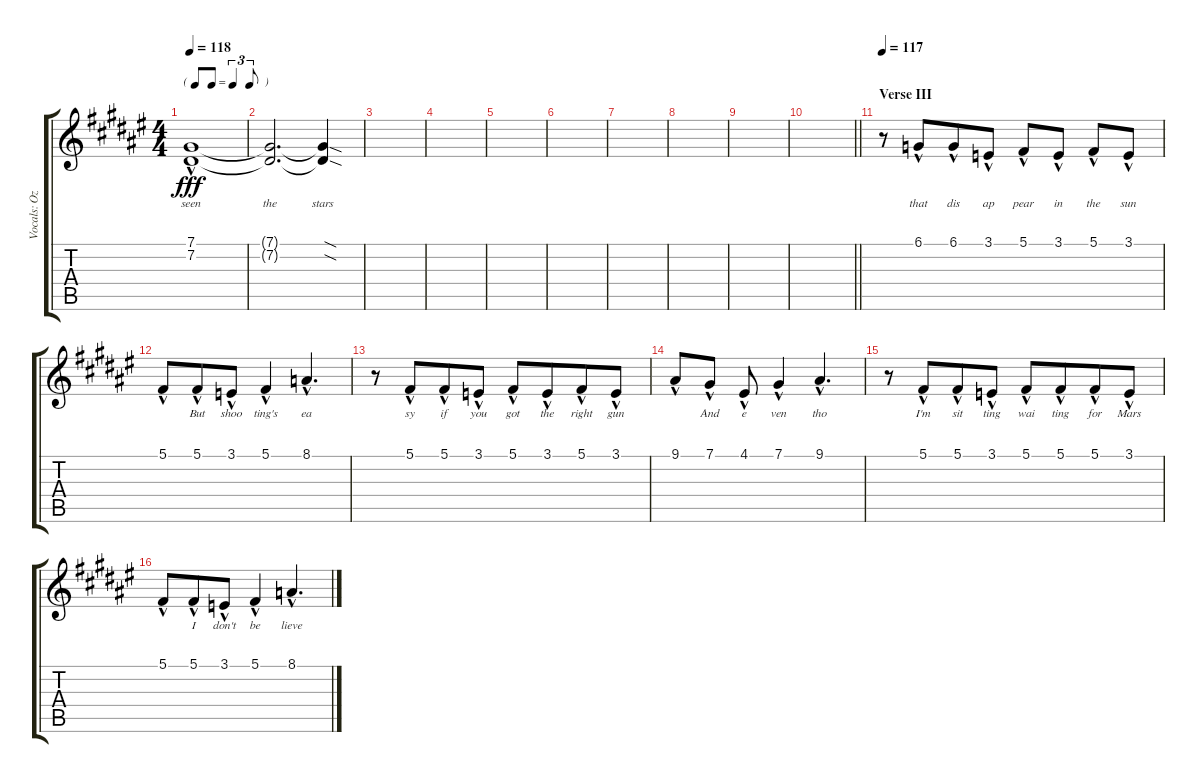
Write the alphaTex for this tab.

\track ("Vocals: Ozzy" "Vocals: Oz") {instrument lead2sawtooth}
\staff {score tabs}
\tuning (Db4 Ab3 E3 B2 Gb2 Db2) {hide}
\ts (4 4)
\tf triplet8th
\tempo 118
\clef g2
\ks f#
(7.1{hac} 7.2{hac}).1{lyrics (0 "seen") lyrics (1 "") lyrics (2 "") lyrics (3 "") lyrics (4 "") dy fff} |
(7.1{t} 7.2{t}).2{d lyrics (0 "the") lyrics (1 "") lyrics (2 "") lyrics (3 "") lyrics (4 "")} (7.1{sod t} 7.2{sod t}).4{lyrics (0 "stars") lyrics (1 "") lyrics (2 "") lyrics (3 "") lyrics (4 "")} |
|
|
|
|
|
|
|
\barLineRight lightlight
|
\section ("" "Verse III")
\tempo 117
r.8 6.1{hac}.8{lyrics (0 "that") lyrics (1 "") lyrics (2 "") lyrics (3 "") lyrics (4 "") beam merge} 6.1{hac}.8{lyrics (0 "dis") lyrics (1 "") lyrics (2 "") lyrics (3 "") lyrics (4 "")} 3.1{hac}.8{lyrics (0 "ap") lyrics (1 "") lyrics (2 "") lyrics (3 "") lyrics (4 "")} 5.1{hac}.8{lyrics (0 "pear") lyrics (1 "") lyrics (2 "") lyrics (3 "") lyrics (4 "")} 3.1{hac}.8{lyrics (0 "in") lyrics (1 "") lyrics (2 "") lyrics (3 "") lyrics (4 "")} 5.1{hac}.8{lyrics (0 "the") lyrics (1 "") lyrics (2 "") lyrics (3 "") lyrics (4 "")} 3.1{hac}.8{lyrics (0 "sun") lyrics (1 "") lyrics (2 "") lyrics (3 "") lyrics (4 "")} |
5.1{hac}.8{lyrics (0 "") lyrics (1 "") lyrics (2 "") lyrics (3 "") lyrics (4 "")} 5.1{hac}.8{lyrics (0 "But") lyrics (1 "") lyrics (2 "") lyrics (3 "") lyrics (4 "") beam merge} 3.1{hac}.8{lyrics (0 "shoo") lyrics (1 "") lyrics (2 "") lyrics (3 "") lyrics (4 "")} 5.1{hac}.4{lyrics (0 "ting's") lyrics (1 "") lyrics (2 "") lyrics (3 "") lyrics (4 "")} 8.1{hac}.4{d lyrics (0 "ea") lyrics (1 "") lyrics (2 "") lyrics (3 "") lyrics (4 "")} |
r.8 5.1{hac}.8{lyrics (0 "sy") lyrics (1 "") lyrics (2 "") lyrics (3 "") lyrics (4 "") beam merge} 5.1{hac}.8{lyrics (0 "if") lyrics (1 "") lyrics (2 "") lyrics (3 "") lyrics (4 "")} 3.1{hac}.8{lyrics (0 "you") lyrics (1 "") lyrics (2 "") lyrics (3 "") lyrics (4 "")} 5.1{hac}.8{lyrics (0 "got") lyrics (1 "") lyrics (2 "") lyrics (3 "") lyrics (4 "")} 3.1{hac}.8{lyrics (0 "the") lyrics (1 "") lyrics (2 "") lyrics (3 "") lyrics (4 "") beam merge} 5.1{hac}.8{lyrics (0 "right") lyrics (1 "") lyrics (2 "") lyrics (3 "") lyrics (4 "")} 3.1{hac}.8{lyrics (0 "gun") lyrics (1 "") lyrics (2 "") lyrics (3 "") lyrics (4 "")} |
9.1{hac}.8{lyrics (0 "") lyrics (1 "") lyrics (2 "") lyrics (3 "") lyrics (4 "")} 7.1{hac}.8{lyrics (0 "And") lyrics (1 "") lyrics (2 "") lyrics (3 "") lyrics (4 "")} 4.1{hac}.8{lyrics (0 "e") lyrics (1 "") lyrics (2 "") lyrics (3 "") lyrics (4 "")} 7.1{hac}.4{lyrics (0 "ven") lyrics (1 "") lyrics (2 "") lyrics (3 "") lyrics (4 "")} 9.1{hac}.4{d lyrics (0 "tho") lyrics (1 "") lyrics (2 "") lyrics (3 "") lyrics (4 "")} |
r.8 5.1{hac}.8{lyrics (0 "I'm") lyrics (1 "") lyrics (2 "") lyrics (3 "") lyrics (4 "") beam merge} 5.1{hac}.8{lyrics (0 "sit") lyrics (1 "") lyrics (2 "") lyrics (3 "") lyrics (4 "")} 3.1{hac}.8{lyrics (0 "ting") lyrics (1 "") lyrics (2 "") lyrics (3 "") lyrics (4 "")} 5.1{hac}.8{lyrics (0 "wai") lyrics (1 "") lyrics (2 "") lyrics (3 "") lyrics (4 "")} 5.1{hac}.8{lyrics (0 "ting") lyrics (1 "") lyrics (2 "") lyrics (3 "") lyrics (4 "") beam merge} 5.1{hac}.8{lyrics (0 "for") lyrics (1 "") lyrics (2 "") lyrics (3 "") lyrics (4 "")} 3.1{hac}.8{lyrics (0 "Mars") lyrics (1 "") lyrics (2 "") lyrics (3 "") lyrics (4 "")} |
5.1{hac}.8{lyrics (0 "") lyrics (1 "") lyrics (2 "") lyrics (3 "") lyrics (4 "")} 5.1{hac}.8{lyrics (0 "I") lyrics (1 "") lyrics (2 "") lyrics (3 "") lyrics (4 "") beam merge} 3.1{hac}.8{lyrics (0 "don't") lyrics (1 "") lyrics (2 "") lyrics (3 "") lyrics (4 "")} 5.1{hac}.4{lyrics (0 "be") lyrics (1 "") lyrics (2 "") lyrics (3 "") lyrics (4 "")} 8.1{hac}.4{d lyrics (0 "lieve") lyrics (1 "") lyrics (2 "") lyrics (3 "") lyrics (4 "")}
